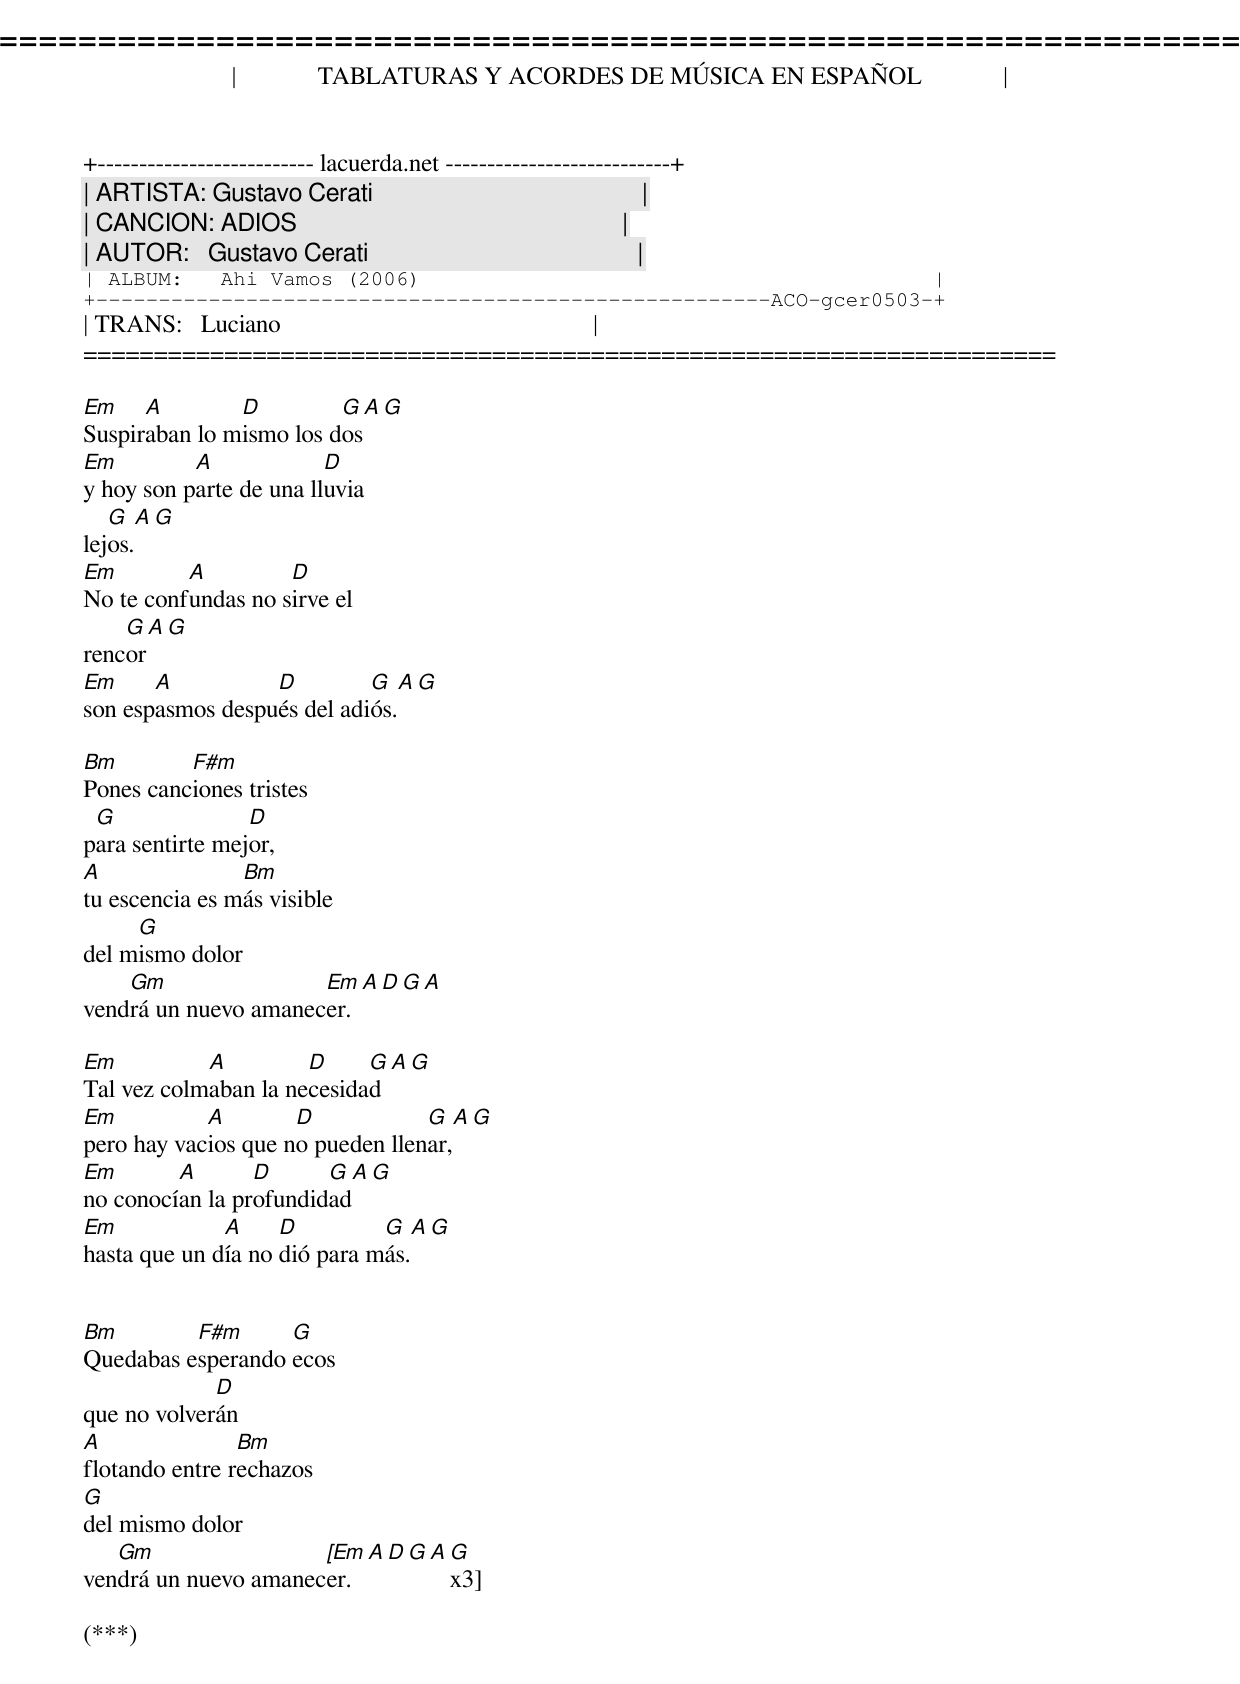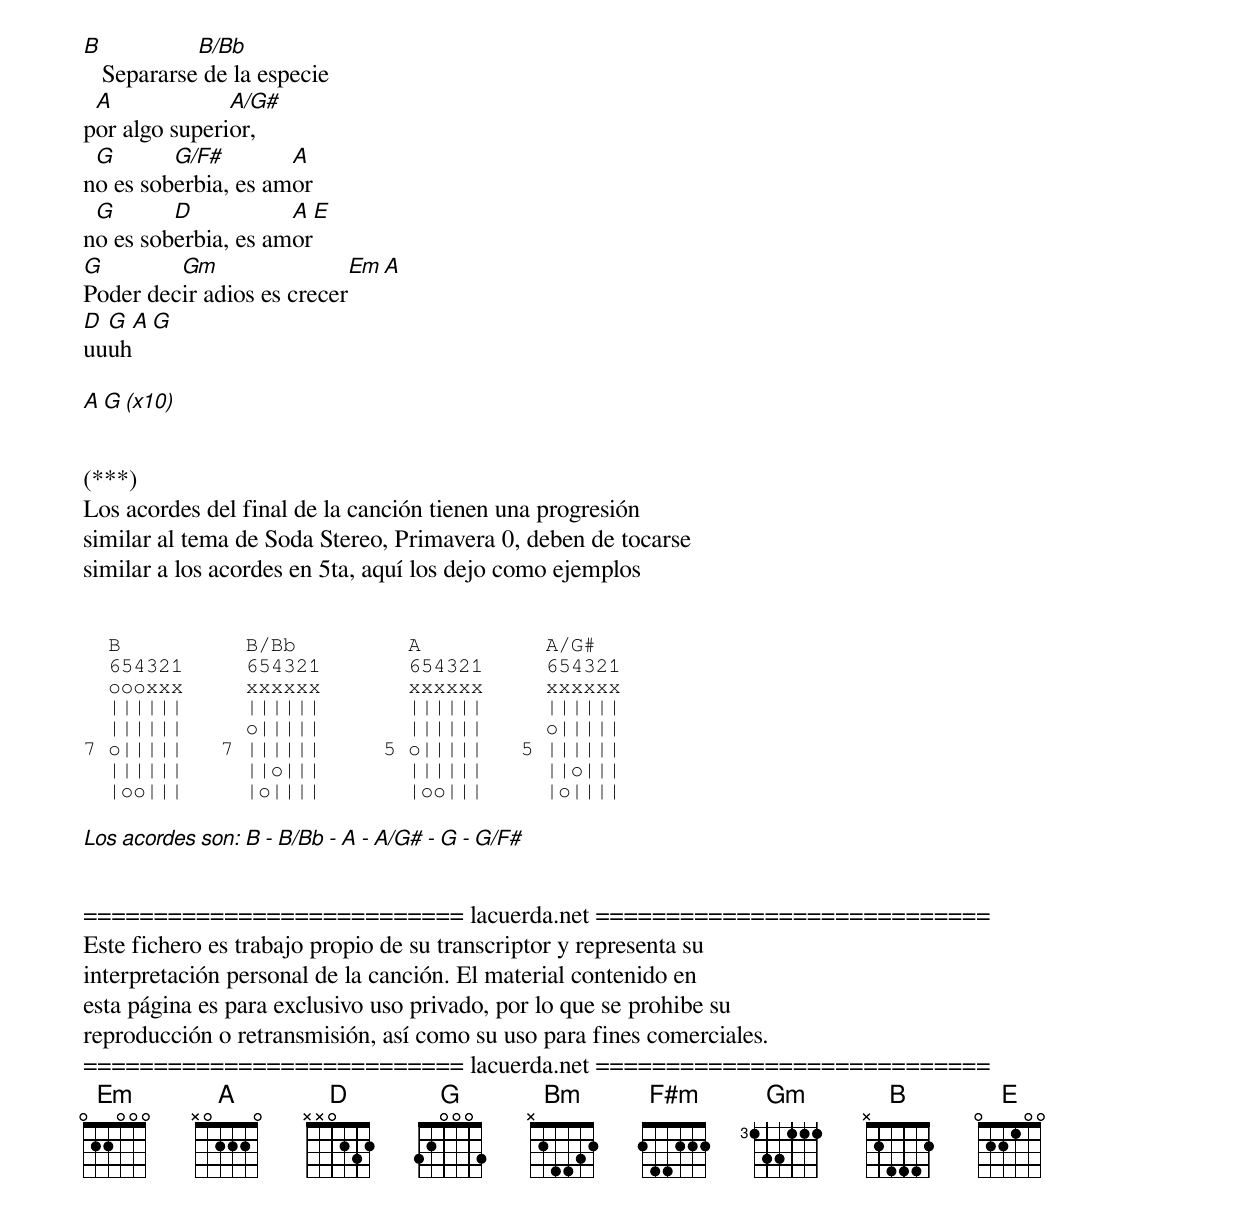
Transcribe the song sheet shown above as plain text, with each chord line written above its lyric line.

=====================================================================
|             TABLATURAS Y ACORDES DE MÚSICA EN ESPAÑOL             |
+-------------------------- lacuerda.net ---------------------------+
| ARTISTA: Gustavo Cerati                                           |
| CANCION: ADIOS                                                    |
| AUTOR:   Gustavo Cerati                                           |
| ALBUM:   Ahi Vamos (2006)                                         |
+------------------------------------------------------ACO-gcer0503-+
| TRANS:   Luciano                                                  |
=====================================================================

Em    A        D         G  A G
Suspiraban lo mismo los dos
Em         A             D
y hoy son parte de una lluvia
   G  A  G
lejos.
Em        A         D
No te confundas no sirve el
    G  A  G
rencor
Em     A          D         G  A  G
son espasmos después del adiós.

Bm        F#m
Pones canciones tristes
 G               D
para sentirte mejor,
A               Bm
tu escencia es más visible
     G
del mismo dolor
    Gm                Em  A  D  G  A
vendrá un nuevo amanecer.

Em          A         D     G  A G
Tal vez colmaban la necesidad
Em          A        D            G  A  G
pero hay vacios que no pueden llenar,
Em       A       D      G  A  G
no conocían la profundidad
Em            A     D         G  A  G
hasta que un día no dió para más.


Bm        F#m      G
Quedabas esperando ecos
             D
que no volverán
A               Bm
flotando entre rechazos
G
del mismo dolor
   Gm                 [Em  A  D  G  A  G]x3
vendrá un nuevo amanecer.

(***)
B           B/Bb
   Separarse de la especie
 A             A/G#
por algo superior,
 G       G/F#        A
no es soberbia, es amor
 G       D           A   E
no es soberbia, es amor
G        Gm                 Em A
Poder decir adios es crecer
D G  A G
uuuh

 A G (x10)


(***)
Los acordes del final de la canción tienen una progresión
similar al tema de Soda Stereo, Primavera 0, deben de tocarse
similar a los acordes en 5ta, aquí los dejo como ejemplos


  B          B/Bb         A          A/G#
  654321     654321       654321     654321
  oooxxx     xxxxxx       xxxxxx     xxxxxx
  ||||||     ||||||       ||||||     ||||||
  ||||||     o|||||       ||||||     o|||||
7 o|||||   7 ||||||     5 o|||||   5 ||||||
  ||||||     ||o|||       ||||||     ||o|||
  |oo|||     |o||||       |oo|||     |o||||

Los acordes son: B - B/Bb - A - A/G# - G - G/F#


=========================== lacuerda.net ============================
Este fichero es trabajo propio de su transcriptor y representa su
interpretación personal de la canción. El material contenido en
esta página es para exclusivo uso privado, por lo que se prohibe su
reproducción o retransmisión, así como su uso para fines comerciales.
=========================== lacuerda.net ============================
